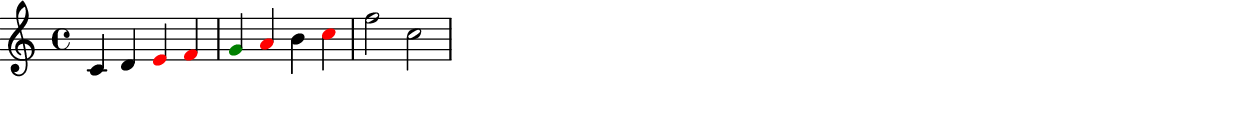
%% Generated by lilypond-book
%% Options: [exampleindent=10.16\mm,indent=0\mm,line-width=160\mm,paper-height=845.047\pt,paper-width=597.508\pt,papersize='(cons (* 597.508 pt) (* 845.047 pt)),quote,ragged-right]
\include "lilypond-book-preamble.ly"


% ****************************************************************
% Start cut-&-pastable-section
% ****************************************************************

#(ly:set-option 'eps-box-padding 3.000000)



\paper {
  #(set-paper-size '(cons (* 597.508 pt) (* 845.047 pt)))
  indent = 0\mm
  line-width = 160\mm
  % offset the left padding, also add 1mm as lilypond creates cropped
  % images with a little space on the right
  line-width = #(- line-width (* mm  3.000000) (* mm 1))
  line-width = 160\mm - 2.0 * 10.16\mm
  % offset the left padding, also add 1mm as lilypond creates cropped
  % images with a little space on the right
  line-width = #(- line-width (* mm  3.000000) (* mm 1))
  ragged-right = ##t
}

\layout {
  
}




% ****************************************************************
% ly snippet:
% ****************************************************************
\sourcefileline 329
\relative {
  c'4 d
  \override NoteHead.color = "red"
  e4 f |
  \once \override NoteHead.color = "green"
  g4 a
  \once \revert NoteHead.color
  b c |
  \revert NoteHead.color
  f2 c |
}


% ****************************************************************
% end ly snippet
% ****************************************************************
